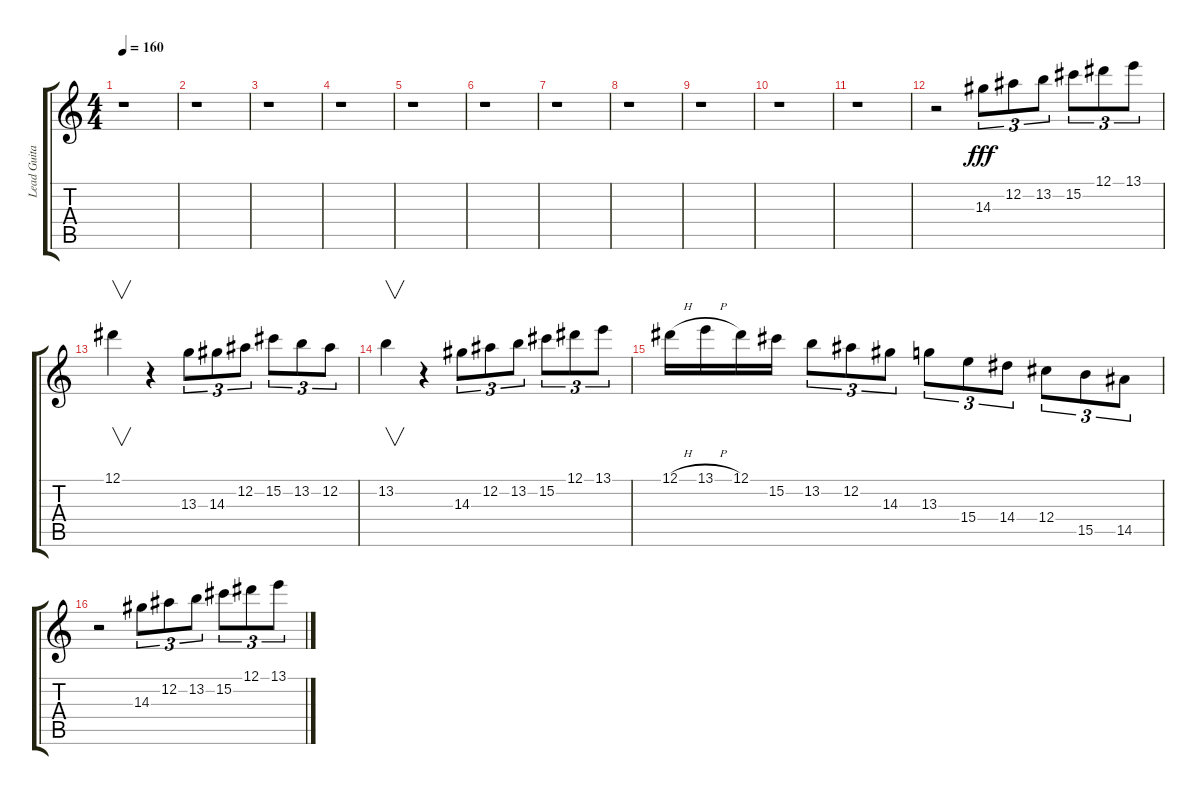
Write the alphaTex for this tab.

\track ("Lead Guitar" "Lead Guita") {instrument overdrivenguitar}
\staff {score tabs}
\tuning (Eb4 Bb3 Gb3 Db3 Ab2 Eb2) {hide}
\ts (4 4)
\tempo 160
\clef g2
\ks c
r.1{dy fff} |
r.1 |
r.1 |
r.1 |
r.1 |
r.1 |
r.1 |
r.1 |
r.1 |
r.1 |
r.1 |
r.2 14.3.8{tu (3 2)} 12.2.8{tu (3 2)} 13.2.8{tu (3 2)} 15.2.8{tu (3 2)} 12.1.8{tu (3 2)} 13.1.8{tu (3 2)} |
12.1.4{v} r.4 13.3.8{tu (3 2)} 14.3.8{tu (3 2)} 12.2.8{tu (3 2)} 15.2.8{tu (3 2)} 13.2.8{tu (3 2)} 12.2.8{tu (3 2)} |
13.2.4{v} r.4 14.3.8{tu (3 2)} 12.2.8{tu (3 2)} 13.2.8{tu (3 2)} 15.2.8{tu (3 2)} 12.1.8{tu (3 2)} 13.1.8{tu (3 2)} |
12.1{h}.16 13.1{h}.16 12.1.16 15.2.16 13.2.8{tu (3 2)} 12.2.8{tu (3 2)} 14.3.8{tu (3 2)} 13.3.8{tu (3 2)} 15.4.8{tu (3 2)} 14.4.8{tu (3 2)} 12.4.8{tu (3 2)} 15.5.8{tu (3 2)} 14.5.8{tu (3 2)} |
r.2 14.3.8{tu (3 2)} 12.2.8{tu (3 2)} 13.2.8{tu (3 2)} 15.2.8{tu (3 2)} 12.1.8{tu (3 2)} 13.1.8{tu (3 2)}
